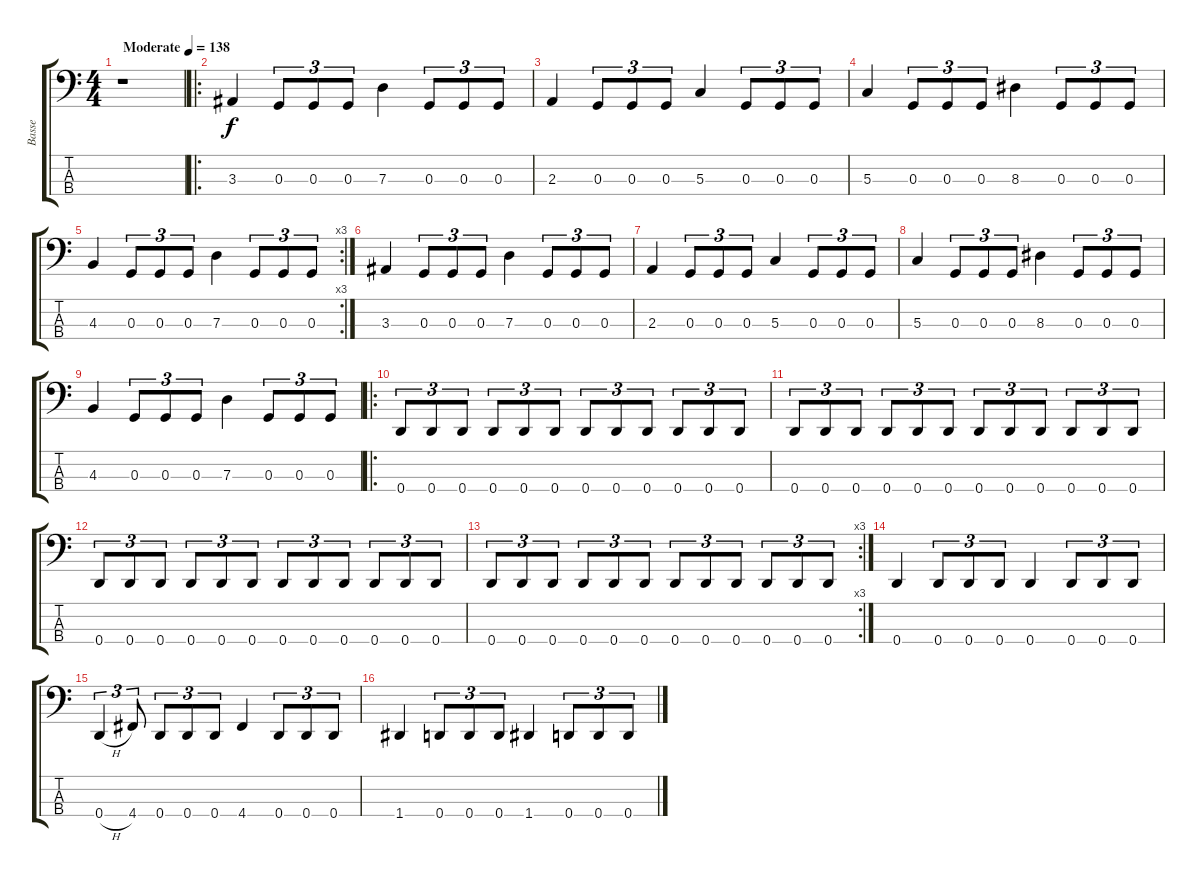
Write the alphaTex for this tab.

\track ("Basse" "Basse") {instrument electricbassfinger}
\staff {score tabs}
\tuning (F2 C2 G1 D1) {hide}
\ts (4 4)
\tempo (138 "Moderate")
\clef f4
\ks c
r.1{dy f instrument electricbassfinger} |
\ro
3.3.4 0.3.8{tu (3 2)} 0.3.8{tu (3 2)} 0.3.8{tu (3 2)} 7.3.4 0.3.8{tu (3 2)} 0.3.8{tu (3 2)} 0.3.8{tu (3 2)} |
2.3.4 0.3.8{tu (3 2)} 0.3.8{tu (3 2)} 0.3.8{tu (3 2)} 5.3.4 0.3.8{tu (3 2)} 0.3.8{tu (3 2)} 0.3.8{tu (3 2)} |
5.3.4 0.3.8{tu (3 2)} 0.3.8{tu (3 2)} 0.3.8{tu (3 2)} 8.3.4 0.3.8{tu (3 2)} 0.3.8{tu (3 2)} 0.3.8{tu (3 2)} |
\rc 3
4.3.4 0.3.8{tu (3 2)} 0.3.8{tu (3 2)} 0.3.8{tu (3 2)} 7.3.4 0.3.8{tu (3 2)} 0.3.8{tu (3 2)} 0.3.8{tu (3 2)} |
3.3.4 0.3.8{tu (3 2)} 0.3.8{tu (3 2)} 0.3.8{tu (3 2)} 7.3.4 0.3.8{tu (3 2)} 0.3.8{tu (3 2)} 0.3.8{tu (3 2)} |
2.3.4 0.3.8{tu (3 2)} 0.3.8{tu (3 2)} 0.3.8{tu (3 2)} 5.3.4 0.3.8{tu (3 2)} 0.3.8{tu (3 2)} 0.3.8{tu (3 2)} |
5.3.4 0.3.8{tu (3 2)} 0.3.8{tu (3 2)} 0.3.8{tu (3 2)} 8.3.4 0.3.8{tu (3 2)} 0.3.8{tu (3 2)} 0.3.8{tu (3 2)} |
4.3.4 0.3.8{tu (3 2)} 0.3.8{tu (3 2)} 0.3.8{tu (3 2)} 7.3.4 0.3.8{tu (3 2)} 0.3.8{tu (3 2)} 0.3.8{tu (3 2)} |
\ro
0.4.8{tu (3 2)} 0.4.8{tu (3 2)} 0.4.8{tu (3 2)} 0.4.8{tu (3 2)} 0.4.8{tu (3 2)} 0.4.8{tu (3 2)} 0.4.8{tu (3 2)} 0.4.8{tu (3 2)} 0.4.8{tu (3 2)} 0.4.8{tu (3 2)} 0.4.8{tu (3 2)} 0.4.8{tu (3 2)} |
0.4.8{tu (3 2)} 0.4.8{tu (3 2)} 0.4.8{tu (3 2)} 0.4.8{tu (3 2)} 0.4.8{tu (3 2)} 0.4.8{tu (3 2)} 0.4.8{tu (3 2)} 0.4.8{tu (3 2)} 0.4.8{tu (3 2)} 0.4.8{tu (3 2)} 0.4.8{tu (3 2)} 0.4.8{tu (3 2)} |
0.4.8{tu (3 2)} 0.4.8{tu (3 2)} 0.4.8{tu (3 2)} 0.4.8{tu (3 2)} 0.4.8{tu (3 2)} 0.4.8{tu (3 2)} 0.4.8{tu (3 2)} 0.4.8{tu (3 2)} 0.4.8{tu (3 2)} 0.4.8{tu (3 2)} 0.4.8{tu (3 2)} 0.4.8{tu (3 2)} |
\rc 3
0.4.8{tu (3 2)} 0.4.8{tu (3 2)} 0.4.8{tu (3 2)} 0.4.8{tu (3 2)} 0.4.8{tu (3 2)} 0.4.8{tu (3 2)} 0.4.8{tu (3 2)} 0.4.8{tu (3 2)} 0.4.8{tu (3 2)} 0.4.8{tu (3 2)} 0.4.8{tu (3 2)} 0.4.8{tu (3 2)} |
0.4.4 0.4.8{tu (3 2)} 0.4.8{tu (3 2)} 0.4.8{tu (3 2)} 0.4.4 0.4.8{tu (3 2)} 0.4.8{tu (3 2)} 0.4.8{tu (3 2)} |
0.4{h}.4{tu (3 2)} 4.4.8{tu (3 2)} 0.4.8{tu (3 2)} 0.4.8{tu (3 2)} 0.4.8{tu (3 2)} 4.4.4 0.4.8{tu (3 2)} 0.4.8{tu (3 2)} 0.4.8{tu (3 2)} |
1.4.4 0.4.8{tu (3 2)} 0.4.8{tu (3 2)} 0.4.8{tu (3 2)} 1.4.4 0.4.8{tu (3 2)} 0.4.8{tu (3 2)} 0.4.8{tu (3 2)}
